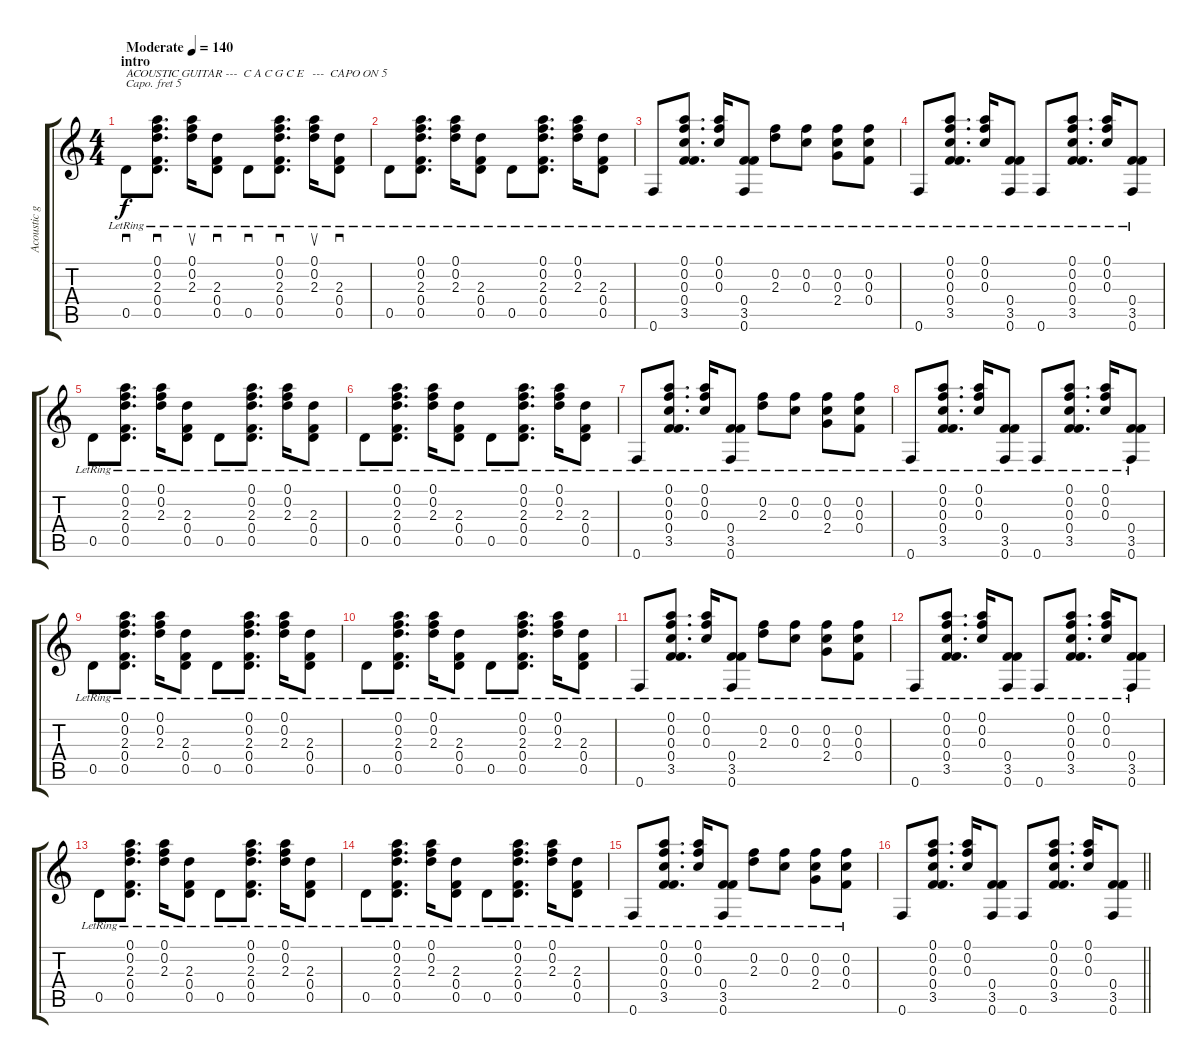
\track ("Acoustic guitar" "Acoustic g") {instrument acousticguitarsteel}
\staff {score tabs}
\capo 5
\tuning (E4 C4 G3 C3 A2 C2) {hide}
\ts (4 4)
\section ("" "intro")
\tempo (140 "Moderate")
\clef g2
\ks c
0.5{lr}.8{sd txt "ACOUSTIC GUITAR ---  C A C G C E   ---  CAPO ON 5 " dy f instrument acousticguitarsteel} (0.1{lr} 0.2{lr} 2.3{lr} 0.4{lr} 0.5{lr}).8{d sd} (0.1{lr} 0.2{lr} 2.3{lr}).16{su} (2.3{lr} 0.4{lr} 0.5{lr}).8{sd} 0.5{lr}.8{sd} (0.1{lr} 0.2{lr} 2.3{lr} 0.4{lr} 0.5{lr}).8{d sd} (0.1{lr} 0.2{lr} 2.3{lr}).16{su} (2.3{lr} 0.4{lr} 0.5{lr}).8{sd} |
0.5{lr}.8 (0.1{lr} 0.2{lr} 2.3{lr} 0.4{lr} 0.5{lr}).8{d} (0.1{lr} 0.2{lr} 2.3{lr}).16 (2.3{lr} 0.4{lr} 0.5{lr}).8 0.5{lr}.8 (0.1{lr} 0.2{lr} 2.3{lr} 0.4{lr} 0.5{lr}).8{d} (0.1{lr} 0.2{lr} 2.3{lr}).16 (2.3{lr} 0.4{lr} 0.5{lr}).8 |
0.6{lr}.8 (0.1{lr} 0.2{lr} 0.3{lr} 0.4{lr} 3.5{lr}).8{d} (0.1{lr} 0.2{lr} 0.3{lr}).16 (0.4{lr} 3.5{lr} 0.6{lr}).8 (0.2{lr} 2.3{lr}).8 (0.2{lr} 0.3{lr}).8 (0.2{lr} 0.3{lr} 2.4{lr}).8 (0.2{lr} 0.3{lr} 0.4{lr}).8 |
0.6{lr}.8 (0.1{lr} 0.2{lr} 0.3{lr} 0.4{lr} 3.5{lr}).8{d} (0.1{lr} 0.2{lr} 0.3{lr}).16 (0.4{lr} 3.5{lr} 0.6{lr}).8 0.6{lr}.8 (0.1{lr} 0.2{lr} 0.3{lr} 0.4{lr} 3.5{lr}).8{d} (0.1{lr} 0.2{lr} 0.3{lr}).16 (0.4{lr} 3.5{lr} 0.6{lr}).8 |
0.5{lr}.8 (0.1{lr} 0.2{lr} 2.3{lr} 0.4{lr} 0.5{lr}).8{d} (0.1{lr} 0.2{lr} 2.3{lr}).16 (2.3{lr} 0.4{lr} 0.5{lr}).8 0.5{lr}.8 (0.1{lr} 0.2{lr} 2.3{lr} 0.4{lr} 0.5{lr}).8{d} (0.1{lr} 0.2{lr} 2.3{lr}).16 (2.3{lr} 0.4{lr} 0.5{lr}).8 |
0.5{lr}.8 (0.1{lr} 0.2{lr} 2.3{lr} 0.4{lr} 0.5{lr}).8{d} (0.1{lr} 0.2{lr} 2.3{lr}).16 (2.3{lr} 0.4{lr} 0.5{lr}).8 0.5{lr}.8 (0.1{lr} 0.2{lr} 2.3{lr} 0.4{lr} 0.5{lr}).8{d} (0.1{lr} 0.2{lr} 2.3{lr}).16 (2.3{lr} 0.4{lr} 0.5{lr}).8 |
0.6{lr}.8 (0.1{lr} 0.2{lr} 0.3{lr} 0.4{lr} 3.5{lr}).8{d} (0.1{lr} 0.2{lr} 0.3{lr}).16 (0.4{lr} 3.5{lr} 0.6{lr}).8 (0.2{lr} 2.3{lr}).8 (0.2{lr} 0.3{lr}).8 (0.2{lr} 0.3{lr} 2.4{lr}).8 (0.2{lr} 0.3{lr} 0.4{lr}).8 |
0.6{lr}.8 (0.1{lr} 0.2{lr} 0.3{lr} 0.4{lr} 3.5{lr}).8{d} (0.1{lr} 0.2{lr} 0.3{lr}).16 (0.4{lr} 3.5{lr} 0.6{lr}).8 0.6{lr}.8 (0.1{lr} 0.2{lr} 0.3{lr} 0.4{lr} 3.5{lr}).8{d} (0.1{lr} 0.2{lr} 0.3{lr}).16 (0.4{lr} 3.5{lr} 0.6{lr}).8 |
0.5{lr}.8 (0.1{lr} 0.2{lr} 2.3{lr} 0.4{lr} 0.5{lr}).8{d} (0.1{lr} 0.2{lr} 2.3{lr}).16 (2.3{lr} 0.4{lr} 0.5{lr}).8 0.5{lr}.8 (0.1{lr} 0.2{lr} 2.3{lr} 0.4{lr} 0.5{lr}).8{d} (0.1{lr} 0.2{lr} 2.3{lr}).16 (2.3{lr} 0.4{lr} 0.5{lr}).8 |
0.5{lr}.8 (0.1{lr} 0.2{lr} 2.3{lr} 0.4{lr} 0.5{lr}).8{d} (0.1{lr} 0.2{lr} 2.3{lr}).16 (2.3{lr} 0.4{lr} 0.5{lr}).8 0.5{lr}.8 (0.1{lr} 0.2{lr} 2.3{lr} 0.4{lr} 0.5{lr}).8{d} (0.1{lr} 0.2{lr} 2.3{lr}).16 (2.3{lr} 0.4{lr} 0.5{lr}).8 |
0.6{lr}.8 (0.1{lr} 0.2{lr} 0.3{lr} 0.4{lr} 3.5{lr}).8{d} (0.1{lr} 0.2{lr} 0.3{lr}).16 (0.4{lr} 3.5{lr} 0.6{lr}).8 (0.2{lr} 2.3{lr}).8 (0.2{lr} 0.3{lr}).8 (0.2{lr} 0.3{lr} 2.4{lr}).8 (0.2{lr} 0.3{lr} 0.4{lr}).8 |
0.6{lr}.8 (0.1{lr} 0.2{lr} 0.3{lr} 0.4{lr} 3.5{lr}).8{d} (0.1{lr} 0.2{lr} 0.3{lr}).16 (0.4{lr} 3.5{lr} 0.6{lr}).8 0.6{lr}.8 (0.1{lr} 0.2{lr} 0.3{lr} 0.4{lr} 3.5{lr}).8{d} (0.1{lr} 0.2{lr} 0.3{lr}).16 (0.4{lr} 3.5{lr} 0.6{lr}).8 |
0.5{lr}.8 (0.1{lr} 0.2{lr} 2.3{lr} 0.4{lr} 0.5{lr}).8{d} (0.1{lr} 0.2{lr} 2.3{lr}).16 (2.3{lr} 0.4{lr} 0.5{lr}).8 0.5{lr}.8 (0.1{lr} 0.2{lr} 2.3{lr} 0.4{lr} 0.5{lr}).8{d} (0.1{lr} 0.2{lr} 2.3{lr}).16 (2.3{lr} 0.4{lr} 0.5{lr}).8 |
0.5{lr}.8 (0.1{lr} 0.2{lr} 2.3{lr} 0.4{lr} 0.5{lr}).8{d} (0.1{lr} 0.2{lr} 2.3{lr}).16 (2.3{lr} 0.4{lr} 0.5{lr}).8 0.5{lr}.8 (0.1{lr} 0.2{lr} 2.3{lr} 0.4{lr} 0.5{lr}).8{d} (0.1{lr} 0.2{lr} 2.3{lr}).16 (2.3{lr} 0.4{lr} 0.5{lr}).8 |
0.6{lr}.8 (0.1{lr} 0.2{lr} 0.3{lr} 0.4{lr} 3.5{lr}).8{d} (0.1{lr} 0.2{lr} 0.3{lr}).16 (0.4{lr} 3.5{lr} 0.6{lr}).8 (0.2{lr} 2.3{lr}).8 (0.2{lr} 0.3{lr}).8 (0.2{lr} 0.3{lr} 2.4{lr}).8 (0.2{lr} 0.3{lr} 0.4{lr}).8 |
\barLineRight lightlight
0.6.8 (0.1 0.2 0.3 0.4 3.5).8{d} (0.1 0.2 0.3).16 (0.4 3.5 0.6).8 0.6.8 (0.1 0.2 0.3 0.4 3.5).8{d} (0.1 0.2 0.3).16 (0.4 3.5 0.6).8
